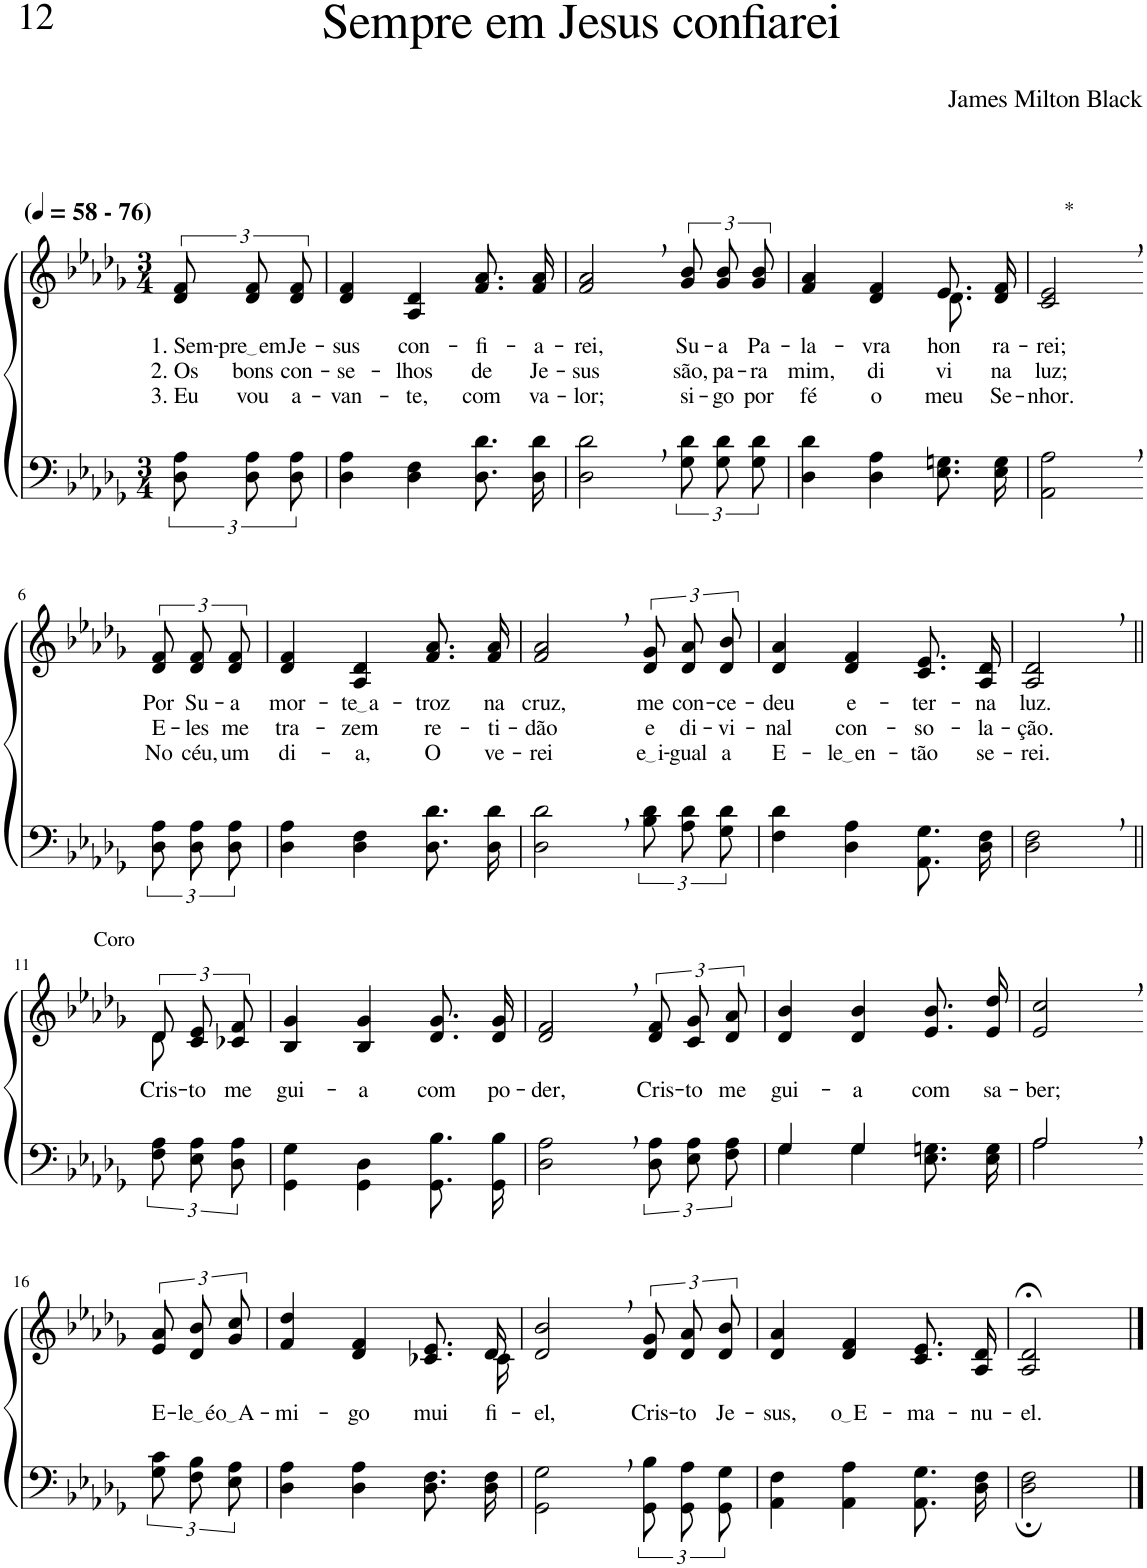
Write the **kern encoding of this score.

**kern	**kern	**text	**text	**text
*part2	*part1	*part1	*part1	*part1
*staff2	*staff1	*staff1	*staff1	*staff1
*I"Parte III e IV	*I"Parte I e II	*	*	*
*clefF4	*clefG2	*	*	*
*Trd-1c-2	*Trd-1c-2	*	*	*
*k[b-e-a-d-g-]	*k[b-e-a-d-g-]	*	*	*
*M3/4	*M3/4	*	*	*
*MM58	*MM58	*	*	*
=1	=1	=1	=1	=1
!	!LO:TX:a:B:t=(	!	!	!
!	!LO:TX:a:B:t=- 76)	!	!	!
!	!	!LO:LY:b	!LO:LY:b	!LO:LY:b
12D-\ 12A-\L	12d-/ 12f/L	1. Sem-	2. Os	3. Eu
!	!	!LO:LY:b	!LO:LY:b	!LO:LY:b
12D-\ 12A-\	12d-/ 12f/	pre em	bons	vou
!	!	!LO:LY:b	!LO:LY:b	!LO:LY:b
12D-\ 12A-\J	12d-/ 12f/J	Je-	con-	a-
=2	=2	=2	=2	=2
!	!	!LO:LY:b	!LO:LY:b	!LO:LY:b
4D-\ 4A-\	4d-/ 4f/	-sus	-se-	-van-
!	!	!LO:LY:b	!LO:LY:b	!LO:LY:b
4D-\ 4F\	4A-/ 4d-/	con-	-lhos	-te,
!	!	!LO:LY:b	!LO:LY:b	!LO:LY:b
8.D-\ 8.d-\L	8.f/ 8.a-/L	-fi-	de	com
!	!	!LO:LY:b	!LO:LY:b	!LO:LY:b
16D-\ 16d-\Jk	16f/ 16a-/Jk	-a-	Je-	va-
=3	=3	=3	=3	=3
!	!	!LO:LY:b	!LO:LY:b	!LO:LY:b
2D-\, 2d-\,	2f/, 2a-/,	-rei,	-sus	-lor;
!	!	!LO:LY:b	!LO:LY:b	!LO:LY:b
12G-\ 12d-\L	12g-/ 12b-/L	Su-	são,	si-
!	!	!LO:LY:b	!LO:LY:b	!LO:LY:b
12G-\ 12d-\	12g-/ 12b-/	-a	pa-	-go
!	!	!LO:LY:b	!LO:LY:b	!LO:LY:b
12G-\ 12d-\J	12g-/ 12b-/J	Pa-	-ra	por
=4	=4	=4	=4	=4
!	!	!LO:LY:b	!LO:LY:b	!LO:LY:b
*	*^	*	*	*
4D-\ 4d-\	4f/ 4a-/	2ryy	-la-	mim,	fé
!	!	!	!LO:LY:b	!LO:LY:b	!LO:LY:b
4D-\ 4A-\	4d-/ 4f/	.	-vra	di-	o
!	!	!	!LO:LY:b	!LO:LY:b	!LO:LY:b
8.E-\ 8.Gn\L	8.e-/L	8.d-\	hon-	-vi-	meu
!	!	!	!LO:LY:b	!LO:LY:b	!LO:LY:b
16E-\ 16G\Jk	16d-/ 16f/Jk	16ryy	-ra-	-na	Se-
=5	=5	=5	=5	=5	=5
!	!LO:TX:a:t=*	!	!	!	!
!	!	!	!LO:LY:b	!LO:LY:b	!LO:LY:b
*	*v	*v	*	*	*
2AA-\, 2A-\,	2c/, 2e-/,	-rei;	luz;	-nhor.
!!LO:LB:g=z
=6-	=6-	=6-	=6-	=6-
!	!	!LO:LY:b	!LO:LY:b	!LO:LY:b
12D-\ 12A-\L	12d-/ 12f/L	Por	E-	No
!	!	!LO:LY:b	!LO:LY:b	!LO:LY:b
12D-\ 12A-\	12d-/ 12f/	Su-	-les	céu,
!	!	!LO:LY:b	!LO:LY:b	!LO:LY:b
12D-\ 12A-\J	12d-/ 12f/J	-a	me	um
=7	=7	=7	=7	=7
!	!	!LO:LY:b	!LO:LY:b	!LO:LY:b
4D-\ 4A-\	4d-/ 4f/	mor-	tra-	di-
!	!	!LO:LY:b	!LO:LY:b	!LO:LY:b
4D-\ 4F\	4A-/ 4d-/	te a	-zem	-a,
!	!	!LO:LY:b	!LO:LY:b	!LO:LY:b
8.D-\ 8.d-\L	8.f/ 8.a-/L	-troz	re-	O
!	!	!LO:LY:b	!LO:LY:b	!LO:LY:b
16D-\ 16d-\Jk	16f/ 16a-/Jk	na	-ti-	ve-
=8	=8	=8	=8	=8
!	!	!LO:LY:b	!LO:LY:b	!LO:LY:b
2D-\, 2d-\,	2f/, 2a-/,	cruz,	-dão	-rei
!	!	!LO:LY:b	!LO:LY:b	!LO:LY:b
12B-\ 12d-\L	12d-/ 12g-/L	me	e	e i
!	!	!LO:LY:b	!LO:LY:b	!LO:LY:b
12A-\ 12d-\	12d-/ 12a-/	con-	di-	-gual
!	!	!LO:LY:b	!LO:LY:b	!LO:LY:b
12G-\ 12d-\J	12d-/ 12b-/J	-ce-	-vi-	a
=9	=9	=9	=9	=9
!	!	!LO:LY:b	!LO:LY:b	!LO:LY:b
4F\ 4d-\	4d-/ 4a-/	-deu	-nal	E-
!	!	!LO:LY:b	!LO:LY:b	!LO:LY:b
4D-\ 4A-\	4d-/ 4f/	e-	con-	le en
!	!	!LO:LY:b	!LO:LY:b	!LO:LY:b
8.AA-/ 8.G-/L	8.c/ 8.e-/L	-ter-	-so-	-tão
!	!	!LO:LY:b	!LO:LY:b	!LO:LY:b
16D-/ 16F/Jk	16A-/ 16d-/Jk	-na	-la-	se-
=10	=10	=10	=10	=10
!	!	!LO:LY:b	!LO:LY:b	!LO:LY:b
2D-\, 2F\,	2A-/, 2d-/,	luz.	-ção.	-rei.
!!LO:LB:g=z
=11||	=11||	=11||	=11||	=11||
!	!LO:TX:a:t=Coro	!	!	!
!	!	!LO:LY:b	!	!
*	*^	*	*	*
12F\ 12A-\L	12d-/L	8d-\	Cris-	.	.
!	!	!	!LO:LY:b	!	!
12E-\ 12A-\	12c/ 12e-/	.	-to	.	.
.	.	8ryy	.	.	.
!	!	!	!LO:LY:b	!	!
12D-\ 12A-\J	12c-X/ 12f/J	.	me	.	.
*	*v	*v	*	*	*
=12	=12	=12	=12	=12
!	!	!LO:LY:b	!	!
4GG-\ 4G-\	4B-/ 4g-/	gui-	.	.
!	!	!LO:LY:b	!	!
4GG-\ 4D-\	4B-/ 4g-/	-a	.	.
!	!	!LO:LY:b	!	!
8.GG-\ 8.B-\L	8.d-/ 8.g-/L	com	.	.
!	!	!LO:LY:b	!	!
16GG-\ 16B-\Jk	16d-/ 16g-/Jk	po-	.	.
=13	=13	=13	=13	=13
!	!	!LO:LY:b	!	!
2D-\, 2A-\,	2d-/, 2f/,	-der,	.	.
!	!	!LO:LY:b	!	!
12D-\ 12A-\L	12d-/ 12f/L	Cris-	.	.
!	!	!LO:LY:b	!	!
12E-\ 12A-\	12c/ 12g-/	-to	.	.
!	!	!LO:LY:b	!	!
12F\ 12A-\J	12d-/ 12a-/J	me	.	.
=14	=14	=14	=14	=14
*^	*	*	*	*
!	!	!	!LO:LY:b	!	!
4G-/	4G-\	4d-/ 4b-/	gui-	.	.
!	!	!	!LO:LY:b	!	!
4G-/	4G-\	4d-/ 4b-/	-a	.	.
!	!	!	!LO:LY:b	!	!
4ryy	8.E-\ 8.Gn\L	8.e-/ 8.b-/L	com	.	.
!	!	!	!LO:LY:b	!	!
.	16E-\ 16G\Jk	16e-/ 16dd-/Jk	sa-	.	.
=15	=15	=15	=15	=15	=15
!	!	!	!LO:LY:b	!	!
2A-,\	2A-/	2e-/, 2cc/,	-ber;	.	.
!!LO:LB:g=z
=16-	=16-	=16-	=16-	=16-	=16-
!	!	!	!LO:LY:b	!	!
*v	*v	*	*	*	*
12G-\ 12c\L	12e-/ 12a-/L	E-	.	.
!	!	!LO:LY:b	!	!
12F\ 12B-\	12d-/ 12b-/	le é	.	.
!	!	!LO:LY:b	!	!
12E-\ 12A-\J	12g-/ 12cc/J	o A	.	.
=17	=17	=17	=17	=17
!	!	!LO:LY:b	!	!
*	*^	*	*	*
4D-\ 4A-\	4f/ 4dd-/	8.ryy	-mi-	.	.
!	!	!	!LO:LY:b	!	!
*	*v	*v	*	*	*
4D-\ 4A-\	4d-/ 4f/	-go	.	.
!	!	!LO:LY:b	!	!
8.D-\ 8.F\L	8.c-X/ 8.e-/L	mui	.	.
*	*^	*	*	*
!	!	!	!LO:LY:b	!	!
16D-\ 16F\Jk	16d-/Jk	16c-\	fi-	.	.
=18	=18	=18	=18	=18	=18
!	!	!	!LO:LY:b	!	!
*	*v	*v	*	*	*
2GG-\, 2G-\,	2d-/, 2b-/,	-el,	.	.
!	!	!LO:LY:b	!	!
12GG-/ 12B-/L	12d-/ 12g-/L	Cris-	.	.
!	!	!LO:LY:b	!	!
12GG-/ 12A-/	12d-/ 12a-/	-to	.	.
!	!	!LO:LY:b	!	!
12GG-/ 12G-/J	12d-/ 12b-/J	Je-	.	.
=19	=19	=19	=19	=19
!	!	!LO:LY:b	!	!
4AA-\ 4F\	4d-/ 4a-/	-sus,	.	.
!	!	!LO:LY:b	!	!
4AA-\ 4A-\	4d-/ 4f/	o E	.	.
!	!	!LO:LY:b	!	!
8.AA-/ 8.G-/L	8.c/ 8.e-/L	-ma-	.	.
!	!	!LO:LY:b	!	!
16D-/ 16F/Jk	16A-/ 16d-/Jk	-nu-	.	.
=20	=20	=20	=20	=20
!	!	!LO:LY:b	!	!
2D-\; 2F\;	2A-/;< 2d-/;<	-el.	.	.
==	==	==	==	==
*-	*-	*-	*-	*-
